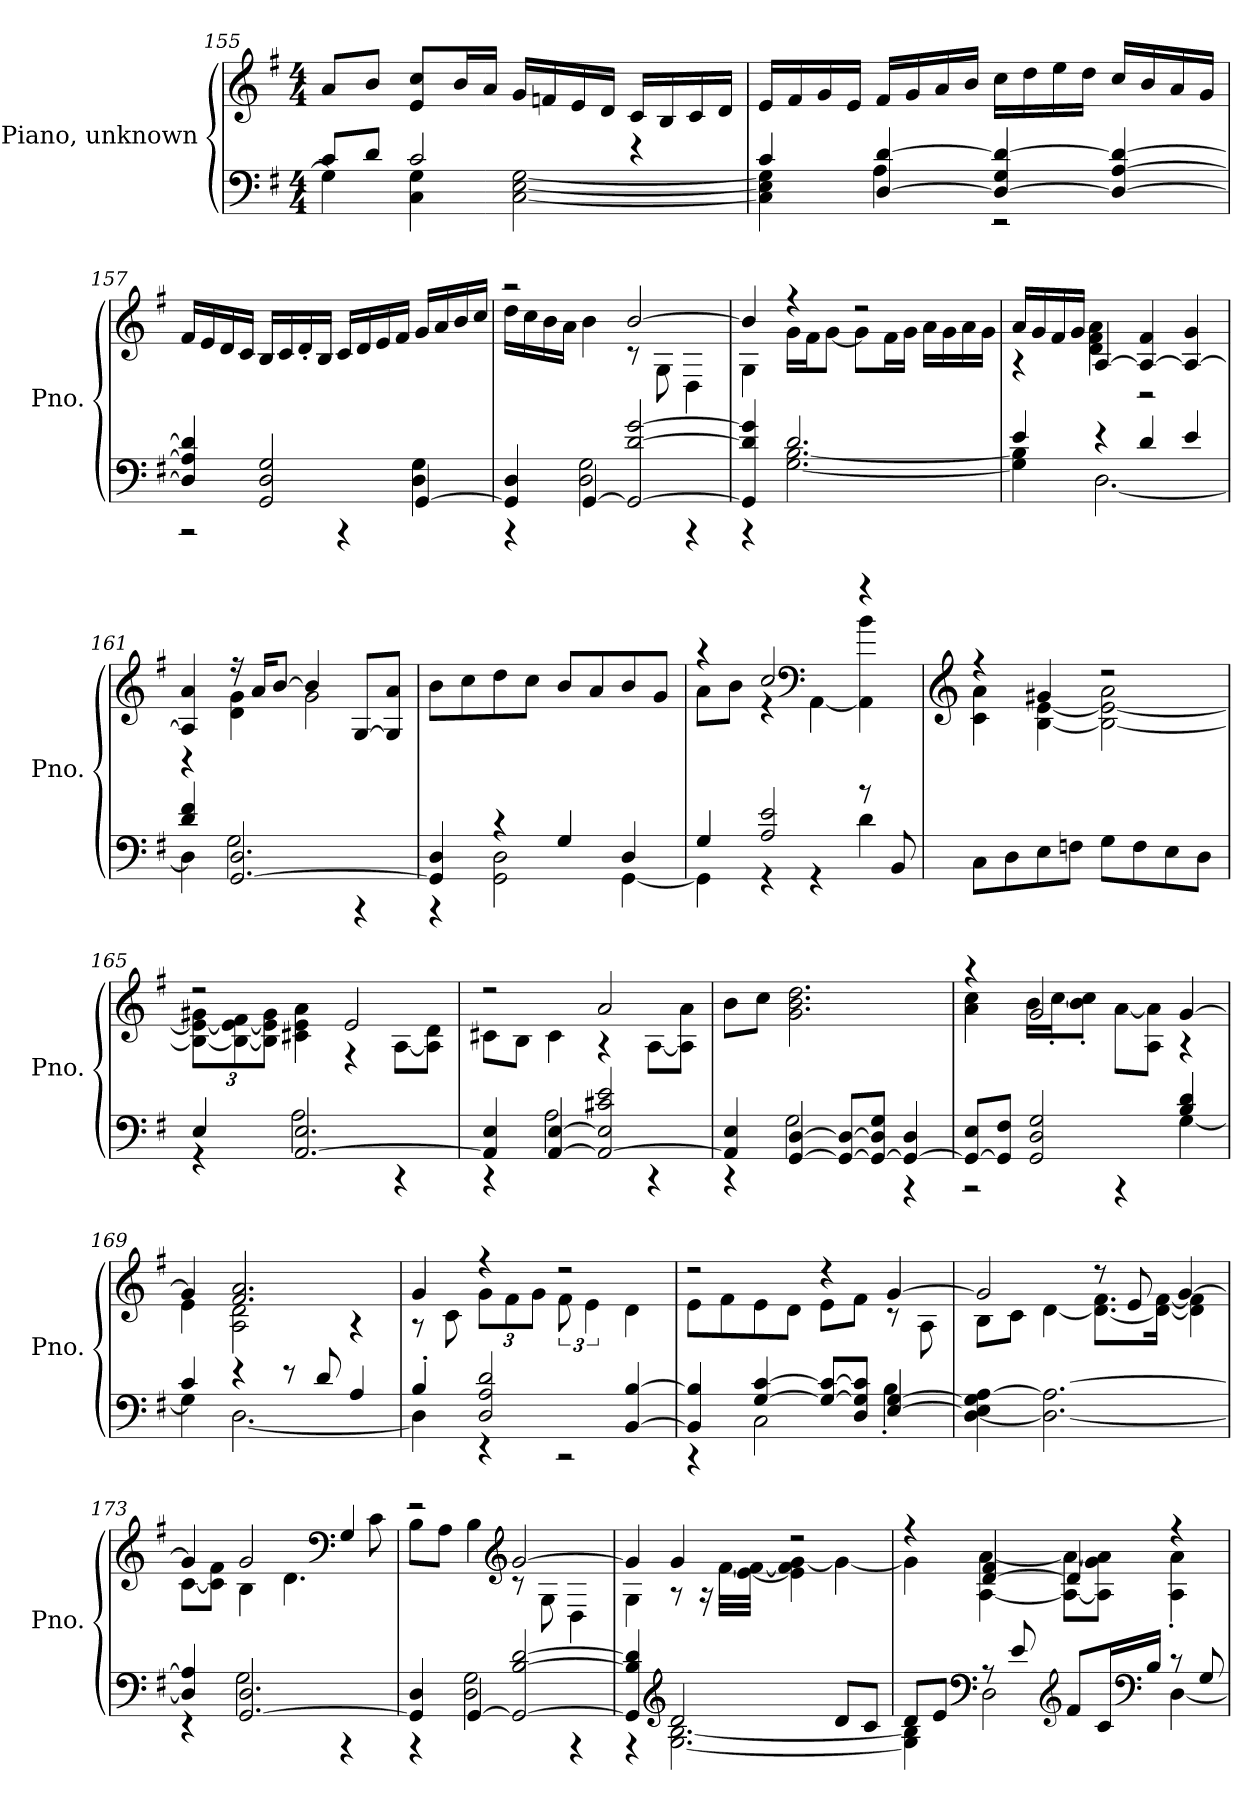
**kern	**kern
*part1	*part1
*staff2	*staff1
*I"Piano, unknown	*
*I'Pno.	*
*clefF4	*clefG2
*k[f#]	*k[f#]
*M4/4	*M4/4
=155	=155
*^	*
8c/L	4G\]	8a/L
8d/J	.	8b/J
2c/	4C\ 4G\	8e/ 8cc/L
.	.	16b/L
.	.	16a/JJ
.	[2C\ [2E\ [2G\	16g/LL
.	.	16fn/
.	.	16e/
.	.	16d/JJ
4r	.	16c/LL
.	.	16B/
.	.	16c/
.	.	16d/JJ
!!LO:LB:g=z
=156	=156	=156
4c/	4C\] 4E\] 4G\]	16e/LL
.	.	16f#/
.	.	16g/
.	.	16e/JJ
[4D/ [4d/	4A\	16f#/LL
.	.	16g/
.	.	16a/
.	.	16b/JJ
4D/_ 4G/ 4d/_	2r	16cc\LL
.	.	16dd\
.	.	16ee\
.	.	16dd\JJ
4D/_ [4A/ 4d/_	.	16cc/LL
.	.	16b/
.	.	16a/
.	.	16g/JJ
=157	=157	=157
4D/] 4A/] 4d/]	2r	16f#/LL
.	.	16e/
.	.	16d/
.	.	16c/JJ
2GG/ 2D/ 2G/	.	16B/LL
.	.	16c/
.	.	16d'/
.	.	16B/JJ
.	4r	16c/LL
.	.	16d/
.	.	16e/
.	.	16f#/JJ
[4GG/	4D\ 4G\	16g/LL
.	.	16a/
.	.	16b/
.	.	16cc/JJ
=158	=158	=158
*	*	*^
4GG/] 4D/	4r	2r	16dd\LL
.	.	.	16cc\
.	.	.	16b\
.	.	.	16a\JJ
[4GG/	2D\ 2G\	.	4b\
2GG/_ [2d/ [2g/	.	[2b/	8r
.	.	.	8G\
.	4r	.	4D\
!!LO:PB:g=z	!!
=159	=159	=159	=159
4GG/] 4d/] 4g/]	4r	4b/]	4G\
2.d/	[2.G\ [2.B\	4r	16g\LL
.	.	.	16f#\J
.	.	.	[8g\J
.	.	2r	8g\L]
.	.	.	16f#\L
.	.	.	16g\JJ
.	.	.	16a\LL
.	.	.	16g\
.	.	.	16a\
.	.	.	16g\JJ
=160	=160	=160	=160
4e/	4G\] 4B\]	16a/LL	4r
.	.	16g/	.
.	.	16f#/	.
.	.	16g/JJ	.
4r	[2.D\	[4A/	4d\ 4f#\ 4a\
4d/	.	4A/_ 4f#/	2r
4e/	.	4A/_ 4g/	.
=161	=161	=161	=161
4d/ 4f#/	4D\]	4A/] 4a/	4r
[2.GG/ 2.D/	2G\	16r	4d\ 4g\
.	.	16a/KL	.
.	.	[8b/J	.
.	.	4b/]	2g\
.	4r	[8G/L	.
.	.	8G/] 8a/J	.
*	*	*v	*v
=162	=162	=162
4GG/] 4D/	4r	8b\L
.	.	8cc\
4r	2GG\ 2D\	8dd\
.	.	8cc\J
4G/	.	8b/L
.	.	8a/
4D/	[4GG\	8b/
.	.	8g/J
!!LO:LB:g=z
=163	=163	=163
*	*	*^
4G/	4GG\]	4r	8a\L
.	.	.	8b\J
2A/ 2e/	4r	2cc/	4r
*	*	*clefF4	*
.	4r	.	[4AA\
8r	4d\	4r	4AA\] 4b\
8BB/	.	.	.
*v	*v	*	*
=164	=164	=164
*	*clefG2	*
8C\L	4r	4c\ 4a\
8D\	.	.
8E\	4g#X/	[4B\ [4e\
8Fn\J	.	.
8G\L	2r	2B\_ 2e\_ 2a\
8F\	.	.
8E\	.	.
8D\J	.	.
=165	=165	=165
*^	*	*
*	*	*	*Xbrackettup
4E/	4r	2r	12B\_ 12e\_ 12g#X\L
.	.	.	12B\_ 12e\_ 12f#\
.	.	.	12B\] 12e\] 12g#\J
[2.AA/ 2.E/	2A\	.	4c#X\ 4e\ 4a\
.	.	2e/	4r
.	4r	.	[8A\L
.	.	.	8A\] 8d\J
=166	=166	=166	=166
4AA/] 4E/	4r	2r	8c#X\L
.	.	.	8B\J
[4AA/ [4E/	2A\	.	4c#\
2AA/_ 2E/] 2c#X/ 2e/	.	2a/	4r
.	4r	.	[8A\L
.	.	.	8A\] 8a\J
*	*	*v	*v
!!LO:LB:g=z
=167	=167	=167
4AA/] 4E/	4r	8b\L
.	.	8cc\J
[4GG/ [4D/	2G\	2.g\ 2.b\ 2.dd\
8GG/_ 8D/_L	.	.
8GG/_ 8D/] 8G/J	.	.
4GG/_ 4D/	4r	.
=168	=168	=168
*	*	*^
8GG/_ 8E/L	2r	4r	4a\ 4cc\
8GG/] 8F#/J	.	.	.
2GG/ 2D/ 2G/	.	2g/	16b\LL
.	.	.	[16cc'\J
.	.	.	8b\' 8cc\]'J
.	4r	.	[8a\L
.	.	.	8A\ 8a\]J
4B/ 4d/	[4G\	[4g/	4r
=169	=169	=169	=169
4c/	4G\]	4g/]	4e\
4r	[2.D\	2.f#/ 2.a/	2A\ 2d\
8r	.	.	.
8d/	.	.	.
4A/	.	.	4r
=170	=170	=170	=170
4B'/	4D\]	4g/	8r
.	.	.	8c\
2D/ 2A/ 2d/	4r	4r	12g\L
.	.	.	12f#\
.	.	.	12g\J
*	*	*	*brackettup
.	2r	2r	12f#\
.	.	.	6e\
[4BB/ [4B/	.	.	4d\
=171	=171	=171	=171
4BB/] 4B/]	4r	2r	8e\L
.	.	.	8f#\
[4G/ [4c/	2C\	.	8e\
.	.	.	8d\J
8G/_ 8c/_L	.	4r	8e\L
8D/ 8G/] 8c/]J	.	.	8f#\J
[4E/ [4G/	4B'\	[4g/	8r
.	.	.	8A\
*v	*v	*	*
!!LO:LB:g=z	!!
=172	=172	=172
[4D\ 4E\] 4G\] [4A\	2g/]	8B\L
.	.	8c\J
2.D\_ 2.A\_	.	[4d\
.	8r	8.d\_ 8.f#\L
.	8e/	.
.	.	16d\_ [16f#\Jk
.	[4g/	4d\] 4f#\]
=173	=173	=173
*^	*	*
4D/] 4A/]	4r	4g/]	[8c\L
.	.	.	8c\] 8f#\J
[2.GG/ 2.D/	2G\	2g/	4B\
.	.	.	4.d\
*	*	*clefF4	*
.	4r	4G/	.
.	.	.	8c\
=174	=174	=174	=174
4GG/] 4D/	4r	2r	8B\L
.	.	.	8A\J
[4GG/	2D\ 2G\	.	4B\
*	*	*clefG2	*
2GG/_ [2B/ [2d/	.	[2g/	8r
.	.	.	8G\
.	4r	.	4D\
=175	=175	=175	=175
4GG/] 4B/] 4d/]	4r	4g/]	4G\
*clefG2	*	*	*
2d/	[2.G\ [2.B\	4g/	8r
.	.	.	16r
.	.	.	[32f#\LLL
.	.	.	[32e\ 32f#\_JJJ
.	.	2r	4e\] 4f#\] [4g\
8d/L	.	.	4g\_
8c/J	.	.	.
!!LO:LB:g=z	!!
=176	=176	=176	=176
8d/L	4G\] 4B\]	4r	4g\]
8e/J	.	.	.
*clefF4	*	*	*
8r	2D\	[4d/ 4f#/	[4A\ [4a\
8e/	.	.	.
*clefG2	*	*	*
8f#/L	.	4d/]	8A\_ 8a\_L
16c/L	.	.	8A\] 8g\ 8a\]J
*clefF4	*	*	*
16B/JJ	.	.	.
8r	[4D\	4r	4A\' 4a\'
8G/	.	.	.
*v	*v	*	*
*	*v	*v
=	=
*-	*-
